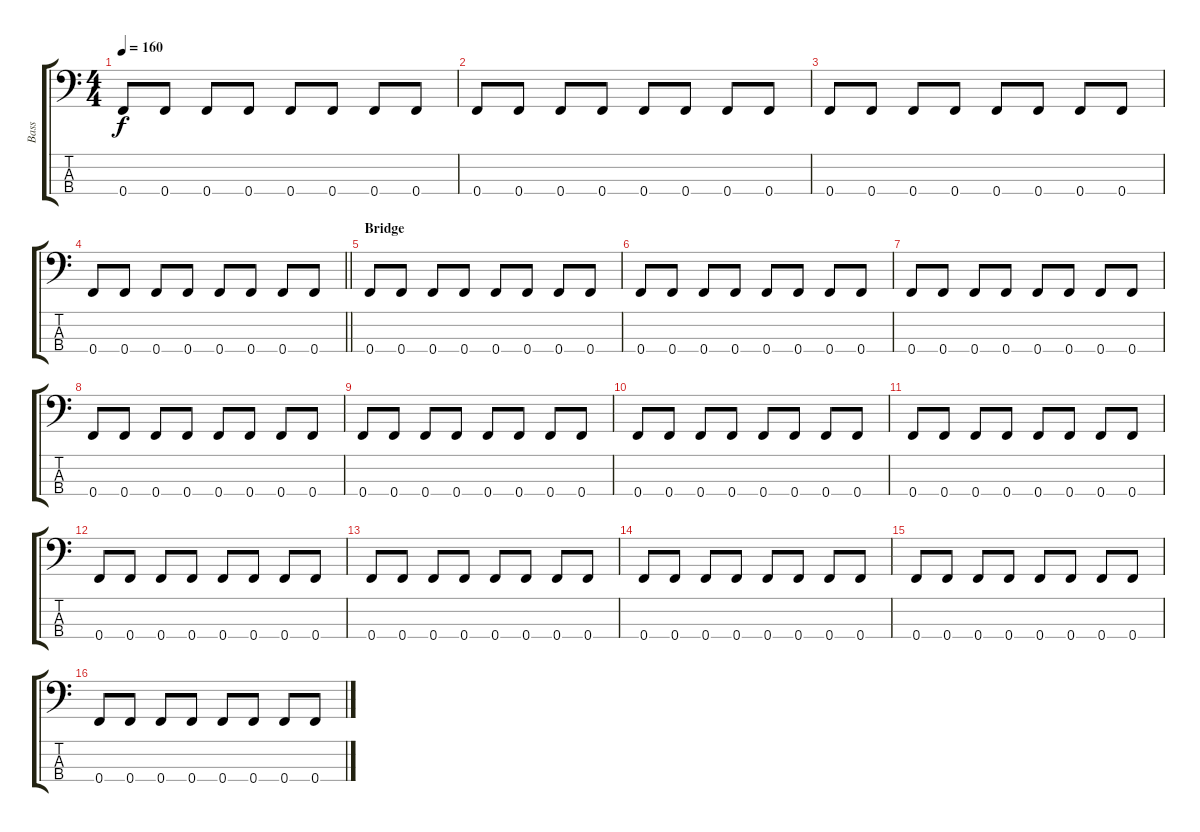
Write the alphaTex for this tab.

\track ("Bass" "Bass") {instrument electricbasspick}
\staff {score tabs}
\tuning (Ab2 Eb2 Bb1 F1) {hide}
\ts (4 4)
\tempo 160
\clef f4
\ks c
0.4.8{dy f} 0.4.8 0.4.8 0.4.8 0.4.8 0.4.8 0.4.8 0.4.8 |
0.4.8 0.4.8 0.4.8 0.4.8 0.4.8 0.4.8 0.4.8 0.4.8 |
0.4.8 0.4.8 0.4.8 0.4.8 0.4.8 0.4.8 0.4.8 0.4.8 |
\barLineRight lightlight
0.4.8 0.4.8 0.4.8 0.4.8 0.4.8 0.4.8 0.4.8 0.4.8 |
\section ("" "Bridge")
0.4.8 0.4.8 0.4.8 0.4.8 0.4.8 0.4.8 0.4.8 0.4.8 |
0.4.8 0.4.8 0.4.8 0.4.8 0.4.8 0.4.8 0.4.8 0.4.8 |
0.4.8 0.4.8 0.4.8 0.4.8 0.4.8 0.4.8 0.4.8 0.4.8 |
0.4.8 0.4.8 0.4.8 0.4.8 0.4.8 0.4.8 0.4.8 0.4.8 |
0.4.8 0.4.8 0.4.8 0.4.8 0.4.8 0.4.8 0.4.8 0.4.8 |
0.4.8 0.4.8 0.4.8 0.4.8 0.4.8 0.4.8 0.4.8 0.4.8 |
0.4.8 0.4.8 0.4.8 0.4.8 0.4.8 0.4.8 0.4.8 0.4.8 |
0.4.8 0.4.8 0.4.8 0.4.8 0.4.8 0.4.8 0.4.8 0.4.8 |
0.4.8 0.4.8 0.4.8 0.4.8 0.4.8 0.4.8 0.4.8 0.4.8 |
0.4.8 0.4.8 0.4.8 0.4.8 0.4.8 0.4.8 0.4.8 0.4.8 |
0.4.8 0.4.8 0.4.8 0.4.8 0.4.8 0.4.8 0.4.8 0.4.8 |
0.4.8 0.4.8 0.4.8 0.4.8 0.4.8 0.4.8 0.4.8 0.4.8
